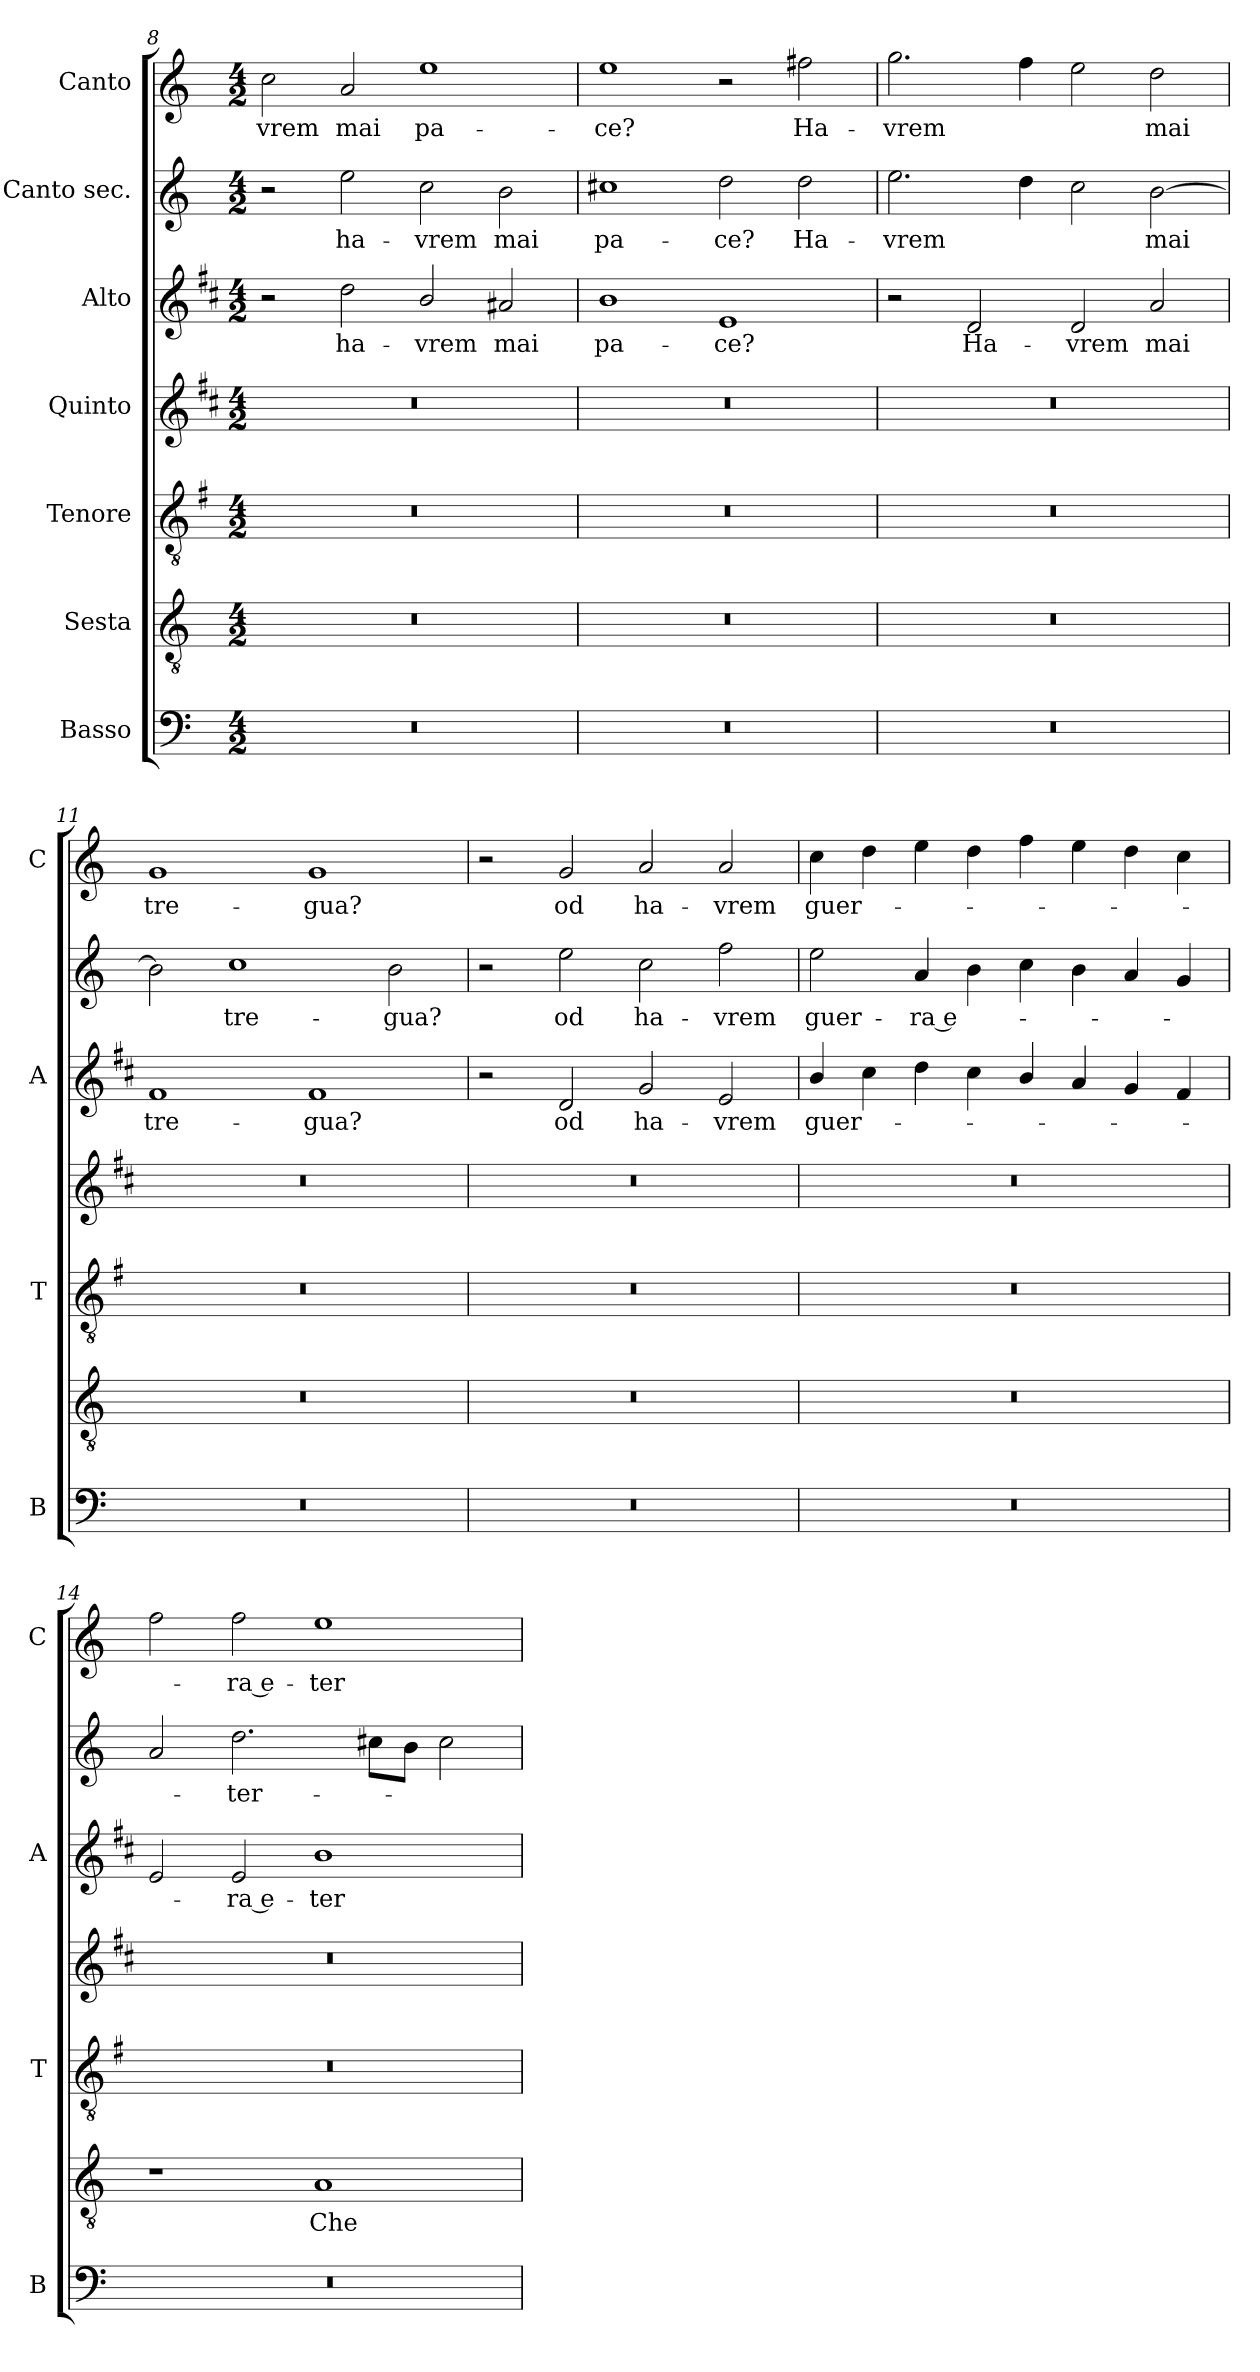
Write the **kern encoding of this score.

**kern	**kern	**text	**kern	**kern	**kern	**text	**kern	**text	**kern	**text
*part7	*part6	*part6	*part5	*part4	*part3	*part3	*part2	*part2	*part1	*part1
*staff7	*staff6	*staff6	*staff5	*staff4	*staff3	*staff3	*staff2	*staff2	*staff1	*staff1
*I"Basso	*I"Sesta	*	*I"Tenore	*I"Quinto	*I"Alto	*	*I"Canto sec.	*	*I"Canto	*
*I'B	*	*	*I'T	*	*I'A	*	*	*	*I'C	*
!!LO:PB:g=z
*clefF4	*clefGv2	*	*clefGv2	*clefG2	*clefG2	*	*clefG2	*	*clefG2	*
*	*	*	*ITrd4c7	*ITrd1c2	*ITrd1c2	*	*	*	*	*
*k[]	*k[]	*	*k[]	*k[]	*k[]	*	*k[]	*	*k[]	*
*C:	*C:	*	*C:	*C:	*C:	*	*C:	*	*C:	*
*M4/2	*M4/2	*	*M4/2	*M4/2	*M4/2	*	*M4/2	*	*M4/2	*
=8	=8	=8	=8	=8	=8	=8	=8	=8	=8	=8
!	!	!	!	!	!	!	!	!	!	!LO:LY:b
0r	0r	.	0r	0r	2r	.	2r	.	2cc\	-vrem
!	!	!	!	!	!	!LO:LY:b	!	!LO:LY:b	!	!LO:LY:b
.	.	.	.	.	2cc\	ha-	2ee\	ha-	2a/	mai
!	!	!	!	!	!	!LO:LY:b	!	!LO:LY:b	!	!LO:LY:b
.	.	.	.	.	2a/	-vrem	2cc\	-vrem	1ee	pa-
!	!	!	!	!	!	!LO:LY:b	!	!LO:LY:b	!	!
.	.	.	.	.	2g#X/	mai	2b\	mai	.	.
=9	=9	=9	=9	=9	=9	=9	=9	=9	=9	=9
!	!	!	!	!	!	!LO:LY:b	!	!LO:LY:b	!	!LO:LY:b
0r	0r	.	0r	0r	1a	pa-	1cc#X	pa-	1ee	-ce?
!	!	!	!	!	!	!LO:LY:b	!	!LO:LY:b	!	!
.	.	.	.	.	1d	-ce?	2dd\	-ce?	2r	.
!	!	!	!	!	!	!	!	!LO:LY:b	!	!LO:LY:b
.	.	.	.	.	.	.	2dd\	Ha-	2ff#X\	Ha-
=10	=10	=10	=10	=10	=10	=10	=10	=10	=10	=10
!	!	!	!	!	!	!	!	!LO:LY:b	!	!LO:LY:b
0r	0r	.	0r	0r	2r	.	2.ee\	-vrem	2.gg\	-vrem
!	!	!	!	!	!	!LO:LY:b	!	!	!	!
.	.	.	.	.	2c/	Ha-	.	.	.	.
.	.	.	.	.	.	.	4dd\	.	4ff\	.
!	!	!	!	!	!	!LO:LY:b	!	!	!	!
.	.	.	.	.	2c/	-vrem	2cc\	.	2ee\	.
!	!	!	!	!	!	!LO:LY:b	!	!LO:LY:b	!	!LO:LY:b
.	.	.	.	.	2g/	mai	[2b\	mai	2dd\	mai
=11	=11	=11	=11	=11	=11	=11	=11	=11	=11	=11
!	!	!	!	!	!	!LO:LY:b	!	!	!	!LO:LY:b
0r	0r	.	0r	0r	1e	tre-	2b\]	.	1g	tre-
!	!	!	!	!	!	!	!	!LO:LY:b	!	!
.	.	.	.	.	.	.	1cc	tre-	.	.
!	!	!	!	!	!	!LO:LY:b	!	!	!	!LO:LY:b
.	.	.	.	.	1e	-gua?	.	.	1g	-gua?
!	!	!	!	!	!	!	!	!LO:LY:b	!	!
.	.	.	.	.	.	.	2b\	-gua?	.	.
=12	=12	=12	=12	=12	=12	=12	=12	=12	=12	=12
0r	0r	.	0r	0r	2r	.	2r	.	2r	.
!	!	!	!	!	!	!LO:LY:b	!	!LO:LY:b	!	!LO:LY:b
.	.	.	.	.	2c/	od	2ee\	od	2g/	od
!	!	!	!	!	!	!LO:LY:b	!	!LO:LY:b	!	!LO:LY:b
.	.	.	.	.	2f/	ha-	2cc\	ha-	2a/	ha-
!	!	!	!	!	!	!LO:LY:b	!	!LO:LY:b	!	!LO:LY:b
.	.	.	.	.	2d/	-vrem	2ff\	-vrem	2a/	-vrem
=13	=13	=13	=13	=13	=13	=13	=13	=13	=13	=13
!	!	!	!	!	!	!LO:LY:b	!	!LO:LY:b	!	!LO:LY:b
0r	0r	.	0r	0r	4a/	guer-	2ee\	guer-	4cc\	guer-
.	.	.	.	.	4b\	.	.	.	4dd\	.
!	!	!	!	!	!	!	!	!LO:LY:b	!	!
.	.	.	.	.	4cc\	.	4a/	-ra e-	4ee\	.
.	.	.	.	.	4b\	.	4b\	.	4dd\	.
.	.	.	.	.	4a/	.	4cc\	.	4ff\	.
.	.	.	.	.	4g/	.	4b\	.	4ee\	.
.	.	.	.	.	4f/	.	4a/	.	4dd\	.
.	.	.	.	.	4e/	.	4g/	.	4cc\	.
!!LO:LB:g=z
=14	=14	=14	=14	=14	=14	=14	=14	=14	=14	=14
0r	1r	.	0r	0r	2d/	.	2a/	.	2ff\	.
!	!	!	!	!	!	!LO:LY:b	!	!LO:LY:b	!	!LO:LY:b
.	.	.	.	.	2d/	-ra e-	2.dd\	-ter-	2ff\	-ra e-
!	!	!LO:LY:b	!	!	!	!LO:LY:b	!	!	!	!LO:LY:b
.	1A	Che	.	.	1a	-ter-	.	.	1ee	-ter-
.	.	.	.	.	.	.	8cc#X\L	.	.	.
.	.	.	.	.	.	.	8b\J	.	.	.
.	.	.	.	.	.	.	2cc#\	.	.	.
=	=	=	=	=	=	=	=	=	=	=
*-	*-	*-	*-	*-	*-	*-	*-	*-	*-	*-
